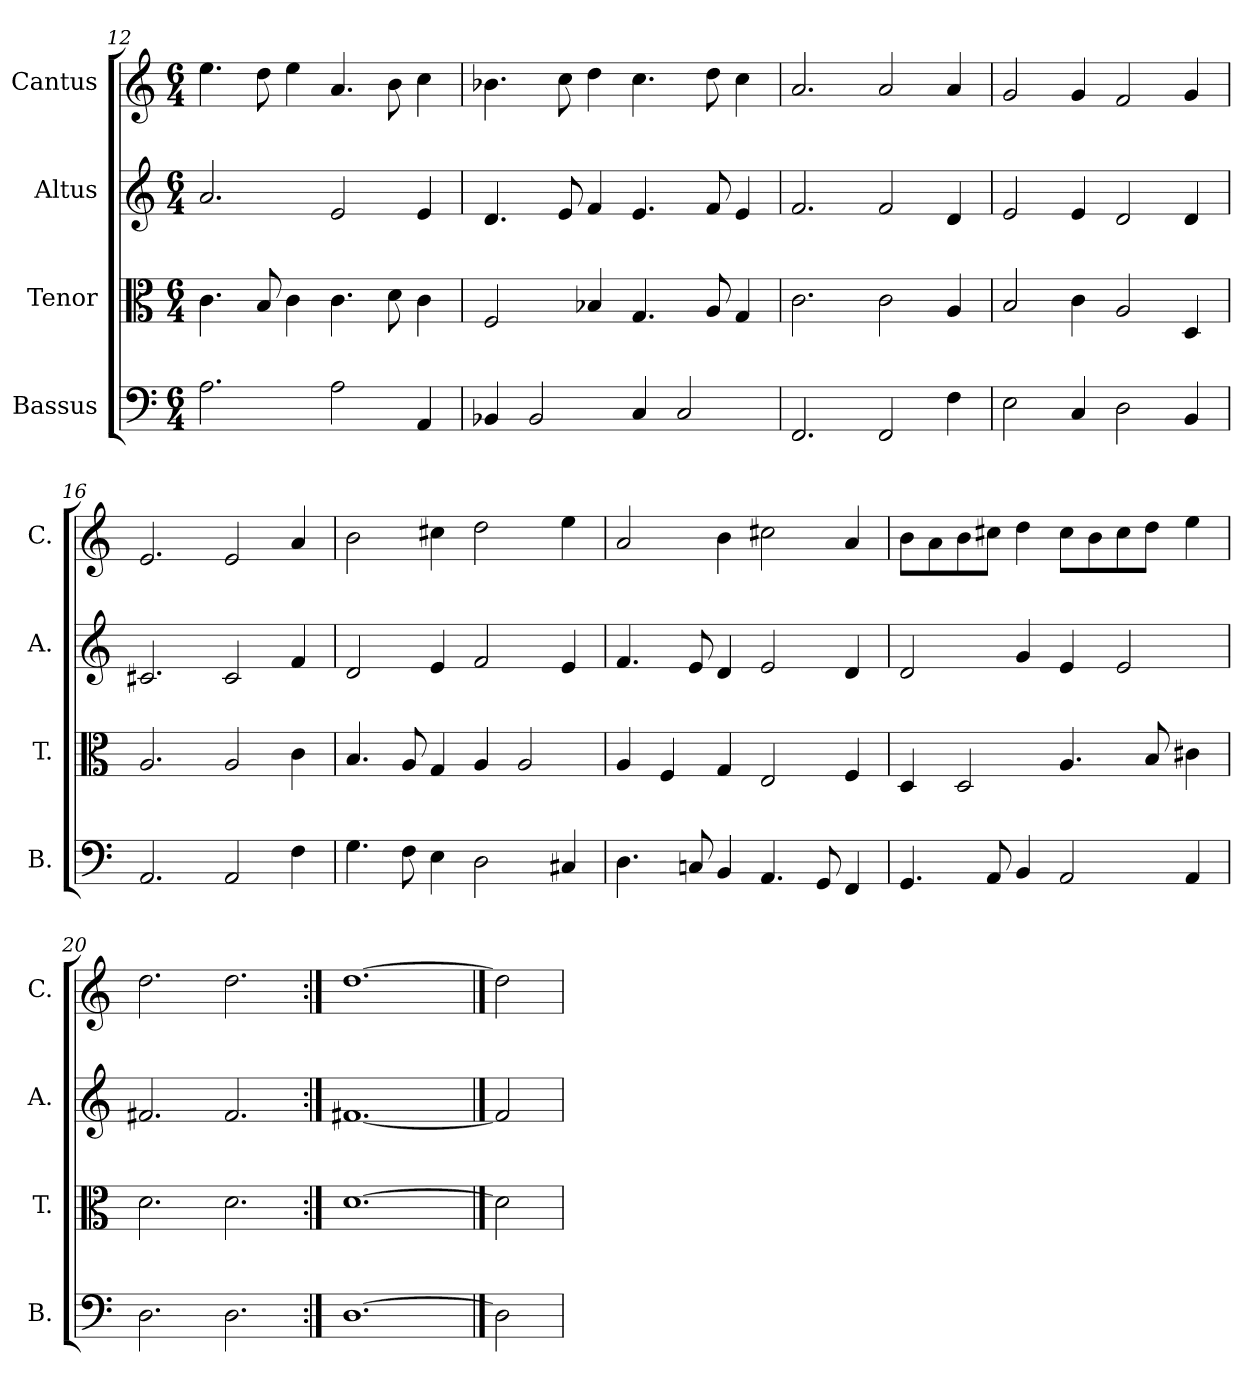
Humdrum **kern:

**kern	**kern	**kern	**kern
*part4	*part3	*part2	*part1
*staff4	*staff3	*staff2	*staff1
*I"Bassus	*I"Tenor	*I"Altus	*I"Cantus
*I'B.	*I'T.	*I'A.	*I'C.
*clefF4	*clefC3	*clefG2	*clefG2
*k[]	*k[]	*k[]	*k[]
*C:	*C:	*C:	*C:
*M6/4	*M6/4	*M6/4	*M6/4
=12	=12	=12	=12
2.A\	4.c\	2.a/	4.ee\
.	8B/	.	8dd\
.	4c\	.	4ee\
2A\	4.c\	2e/	4.a/
.	8d\	.	8b\
4AA/	4c\	4e/	4cc\
=13	=13	=13	=13
4BB-X/	2F/	4.d/	4.b-X\
2BB-/	.	.	.
.	.	8e/	8cc\
.	4B-X/	4f/	4dd\
4C/	4.G/	4.e/	4.cc\
2C/	.	.	.
.	8A/	8f/	8dd\
.	4G/	4e/	4cc\
=14	=14	=14	=14
2.FF/	2.c\	2.f/	2.a/
2FF/	2c\	2f/	2a/
4F\	4A/	4d/	4a/
=15	=15	=15	=15
2E\	2B/	2e/	2g/
4C/	4c\	4e/	4g/
2D\	2A/	2d/	2f/
4BB/	4D/	4d/	4g/
=16	=16	=16	=16
2.AA/	2.A/	2.c#X/	2.e/
2AA/	2A/	2c#/	2e/
4F\	4c\	4f/	4a/
=17	=17	=17	=17
4.G\	4.B/	2d/	2b\
8F\	8A/	.	.
4E\	4G/	4e/	4cc#X\
2D\	4A/	2f/	2dd\
.	2A/	.	.
4C#X/	.	4e/	4ee\
=18	=18	=18	=18
4.D\	4A/	4.f/	2a/
.	4F/	.	.
8Cn/	.	8e/	.
4BB/	4G/	4d/	4b\
4.AA/	2E/	2e/	2cc#X\
8GG/	.	.	.
4FF/	4F/	4d/	4a/
=19	=19	=19	=19
4.GG/	4D/	2d/	8b\L
.	.	.	8a\
.	2D/	.	8b\
8AA/	.	.	8cc#X\J
4BB/	.	4g/	4dd\
2AA/	4.A/	4e/	8cc#\L
.	.	.	8b\
.	.	2e/	8cc#\
.	8B/	.	8dd\J
4AA/	4c#X\	.	4ee\
=20	=20	=20	=20
2.D\	2.d\	2.f#X/	2.dd\
2.D\	2.d\	2.f#/	2.dd\
=21:|!	=21:|!	=21:|!	=21:|!
[1.D\	[1.d\	[1.f#X/	[1.dd\
==22	==22	==22	==22
2D\]	2d\]	2f#/]	2dd\]
=	=	=	=
*-	*-	*-	*-
